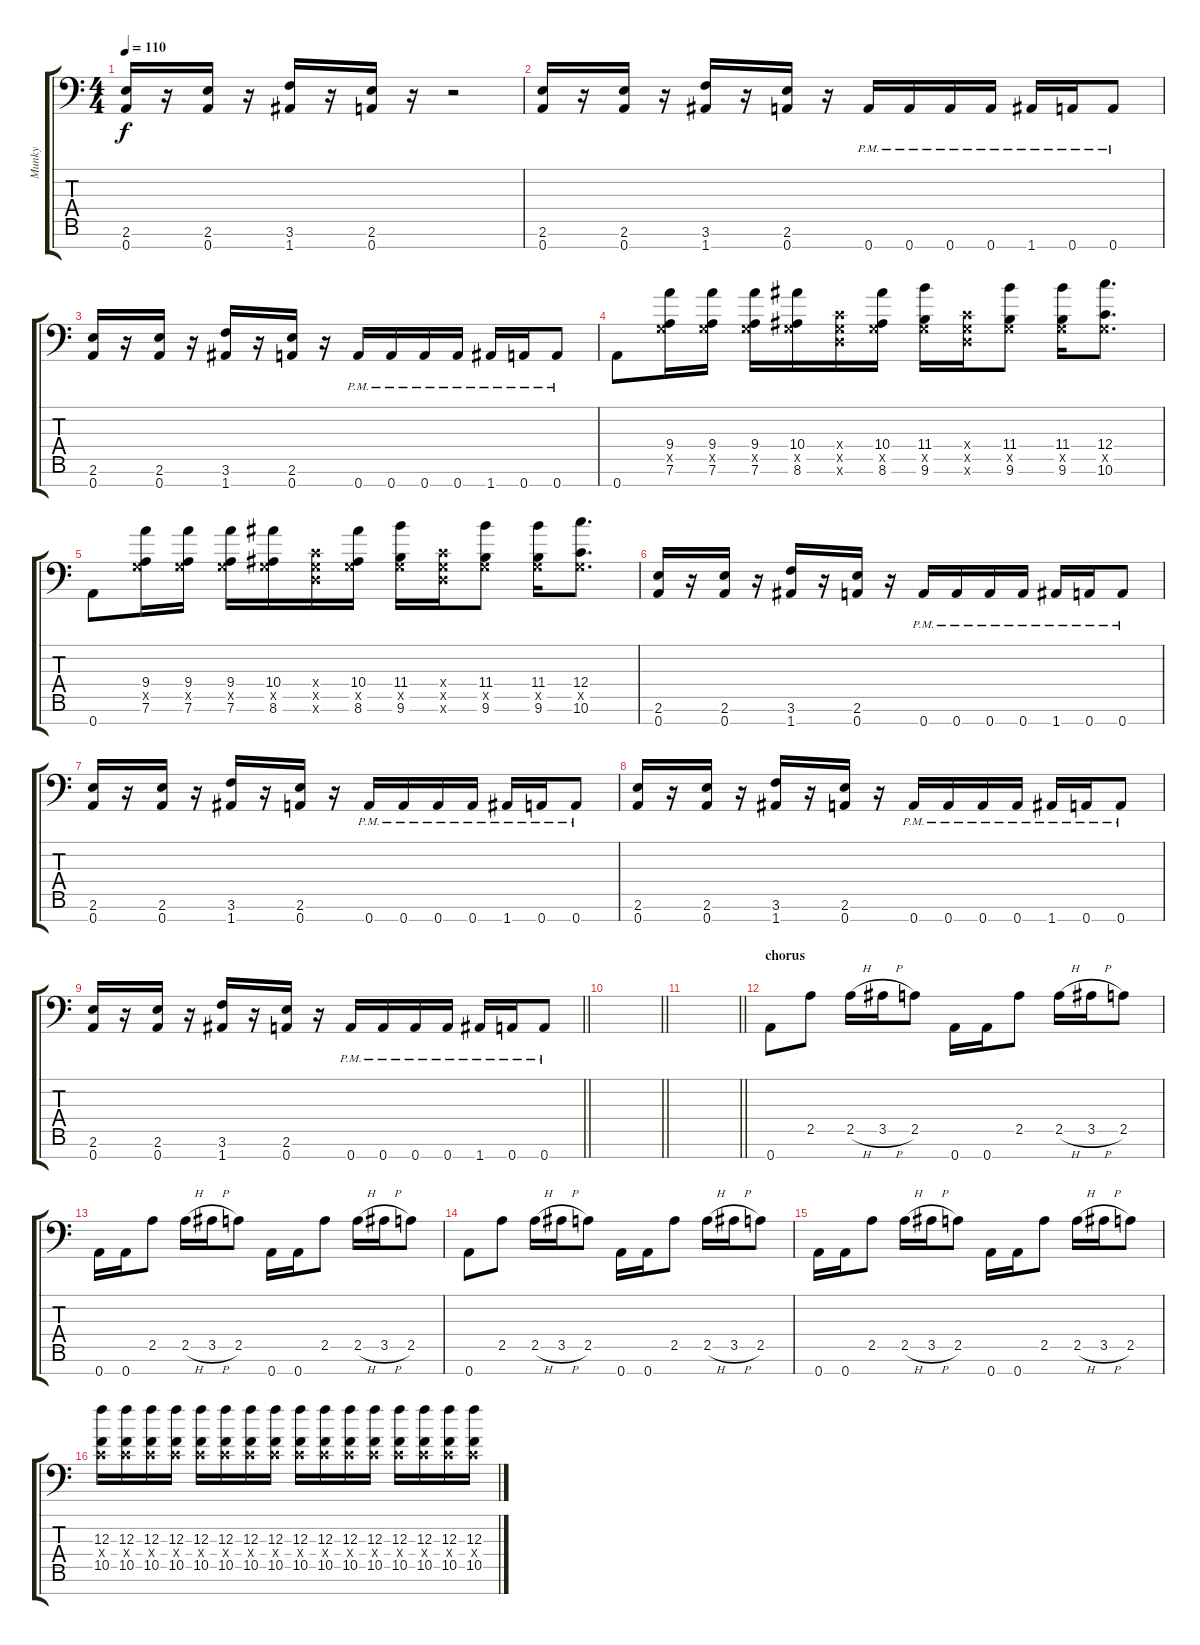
\track ("Munky" "Munky") {instrument distortionguitar}
\staff {score tabs}
\tuning (D4 A3 F3 C3 G2 D2 A1) {hide}
\ts (4 4)
\tempo 110
\clef f4
\ks c
(2.6 0.7).16{dy f} r.16 (2.6 0.7).16 r.16 (3.6 1.7).16 r.16 (2.6 0.7).16 r.16 r.2 |
(2.6 0.7).16 r.16 (2.6 0.7).16 r.16 (3.6 1.7).16 r.16 (2.6 0.7).16 r.16 0.7{pm}.16 0.7{pm}.16 0.7{pm}.16 0.7{pm}.16 1.7{pm}.16 0.7{pm}.16 0.7{pm}.8 |
(2.6 0.7).16 r.16 (2.6 0.7).16 r.16 (3.6 1.7).16 r.16 (2.6 0.7).16 r.16 0.7{pm}.16 0.7{pm}.16 0.7{pm}.16 0.7{pm}.16 1.7{pm}.16 0.7{pm}.16 0.7{pm}.8 |
0.7.8 (9.4 0.5{x} 7.6).16 (9.4 0.5{x} 7.6).16 (9.4 0.5{x} 7.6).16 (10.4 0.5{x} 8.6).16 (0.4{x} 0.5{x} 0.6{x}).16 (10.4 0.5{x} 8.6).16 (11.4 0.5{x} 9.6).16 (0.4{x} 0.5{x} 0.6{x}).16 (11.4 0.5{x} 9.6).8 (11.4 0.5{x} 9.6).16 (12.4 0.5{x} 10.6).8{d} |
0.7.8 (9.4 0.5{x} 7.6).16 (9.4 0.5{x} 7.6).16 (9.4 0.5{x} 7.6).16 (10.4 0.5{x} 8.6).16 (0.4{x} 0.5{x} 0.6{x}).16 (10.4 0.5{x} 8.6).16 (11.4 0.5{x} 9.6).16 (0.4{x} 0.5{x} 0.6{x}).16 (11.4 0.5{x} 9.6).8 (11.4 0.5{x} 9.6).16 (12.4 0.5{x} 10.6).8{d} |
(2.6 0.7).16 r.16 (2.6 0.7).16 r.16 (3.6 1.7).16 r.16 (2.6 0.7).16 r.16 0.7{pm}.16 0.7{pm}.16 0.7{pm}.16 0.7{pm}.16 1.7{pm}.16 0.7{pm}.16 0.7{pm}.8 |
(2.6 0.7).16 r.16 (2.6 0.7).16 r.16 (3.6 1.7).16 r.16 (2.6 0.7).16 r.16 0.7{pm}.16 0.7{pm}.16 0.7{pm}.16 0.7{pm}.16 1.7{pm}.16 0.7{pm}.16 0.7{pm}.8 |
(2.6 0.7).16 r.16 (2.6 0.7).16 r.16 (3.6 1.7).16 r.16 (2.6 0.7).16 r.16 0.7{pm}.16 0.7{pm}.16 0.7{pm}.16 0.7{pm}.16 1.7{pm}.16 0.7{pm}.16 0.7{pm}.8 |
\barLineRight lightlight
(2.6 0.7).16 r.16 (2.6 0.7).16 r.16 (3.6 1.7).16 r.16 (2.6 0.7).16 r.16 0.7{pm}.16 0.7{pm}.16 0.7{pm}.16 0.7{pm}.16 1.7{pm}.16 0.7{pm}.16 0.7{pm}.8 |
\barLineRight lightlight
|
\barLineRight lightlight
|
\section ("" "chorus")
0.7.8 2.5.8 2.5{h}.16 3.5{h}.16 2.5.8 0.7.16 0.7.16 2.5.8 2.5{h}.16 3.5{h}.16 2.5.8 |
0.7.16 0.7.16 2.5.8 2.5{h}.16 3.5{h}.16 2.5.8 0.7.16 0.7.16 2.5.8 2.5{h}.16 3.5{h}.16 2.5.8 |
0.7.8 2.5.8 2.5{h}.16 3.5{h}.16 2.5.8 0.7.16 0.7.16 2.5.8 2.5{h}.16 3.5{h}.16 2.5.8 |
0.7.16 0.7.16 2.5.8 2.5{h}.16 3.5{h}.16 2.5.8 0.7.16 0.7.16 2.5.8 2.5{h}.16 3.5{h}.16 2.5.8 |
(12.3 0.4{x} 10.5).16 (12.3 0.4{x} 10.5).16 (12.3 0.4{x} 10.5).16 (12.3 0.4{x} 10.5).16 (12.3 0.4{x} 10.5).16 (12.3 0.4{x} 10.5).16 (12.3 0.4{x} 10.5).16 (12.3 0.4{x} 10.5).16 (12.3 0.4{x} 10.5).16 (12.3 0.4{x} 10.5).16 (12.3 0.4{x} 10.5).16 (12.3 0.4{x} 10.5).16 (12.3 0.4{x} 10.5).16 (12.3 0.4{x} 10.5).16 (12.3 0.4{x} 10.5).16 (12.3 0.4{x} 10.5).16
